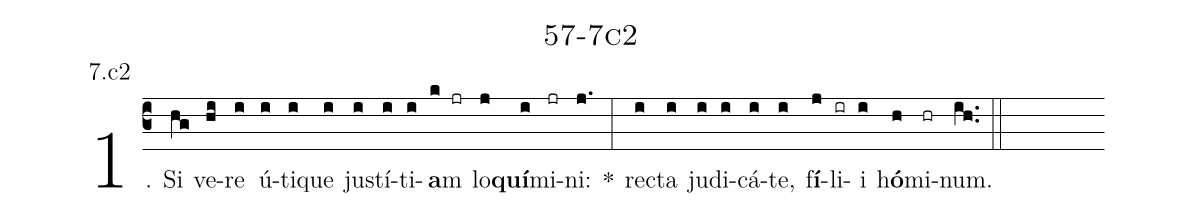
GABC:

name: 57-7c2;
annotation: 7.c2;
%%
(c3)1. Si(hg) ve(hi)re(i) ú(i)ti(i)que(i) jus(i)tí(i)ti(i)<b>a</b>m(k jr) lo(j)<b>quí</b>(i)mi(jr)ni:(j.) *(:) rec(i)ta(i) ju(i)di(i)cá(i)te,(i) f<b>í</b>(j)li(ir)i(i) h<b>ó</b>(h)mi(hr)num.(ih..) (::)
